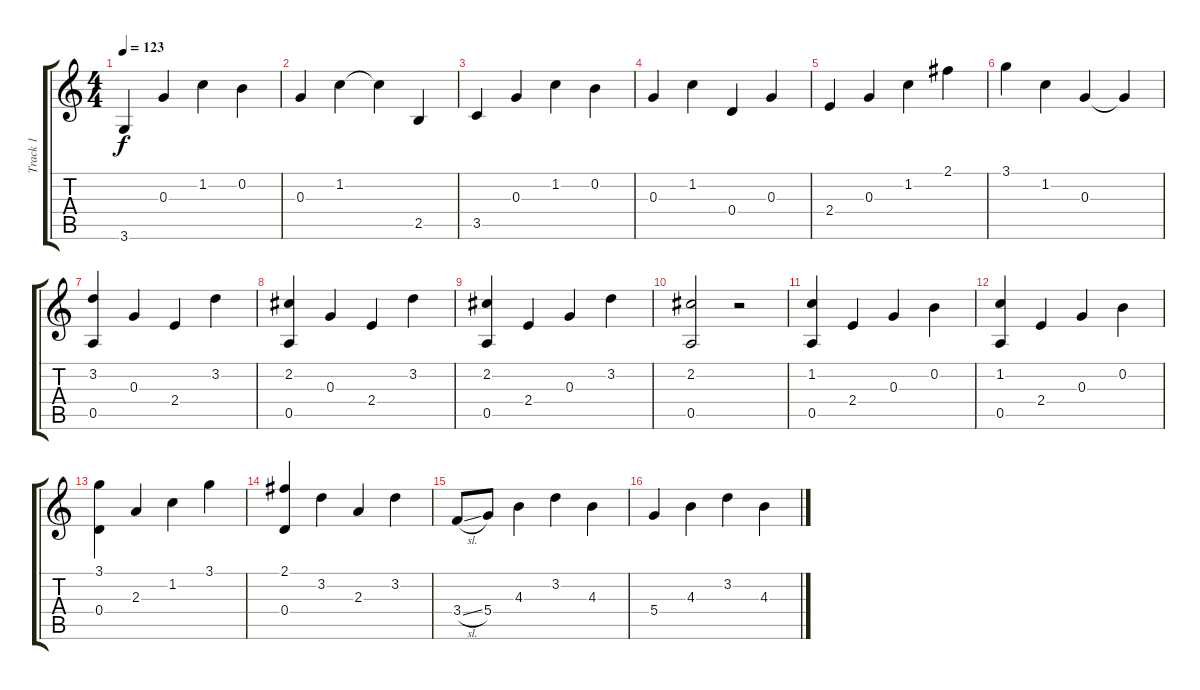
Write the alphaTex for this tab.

\track ("Track 1" "Track 1") {instrument acousticguitarsteel}
\staff {score tabs}
\tuning (E4 B3 G3 D3 A2 E2) {hide}
\ts (4 4)
\tempo 123
\clef g2
\ks c
3.6.4{dy f} 0.3.4 1.2.4 0.2.4 |
0.3.4 1.2.4 1.2{t}.4 2.5.4 |
3.5.4 0.3.4 1.2.4 0.2.4 |
0.3.4 1.2.4 0.4.4 0.3.4 |
2.4.4 0.3.4 1.2.4 2.1.4 |
3.1.4 1.2.4 0.3.4 0.3{t}.4 |
(3.2 0.5).4 0.3.4 2.4.4 3.2.4 |
(2.2 0.5).4 0.3.4 2.4.4 3.2.4 |
(2.2 0.5).4 2.4.4 0.3.4 3.2.4 |
(2.2 0.5).2 r.2 |
(1.2 0.5).4 2.4.4 0.3.4 0.2.4 |
(1.2 0.5).4 2.4.4 0.3.4 0.2.4 |
(3.1 0.4).4 2.3.4 1.2.4 3.1.4 |
(2.1 0.4).4 3.2.4 2.3.4 3.2.4 |
3.4{sl}.8 5.4.8 4.3.4 3.2.4 4.3.4 |
5.4.4 4.3.4 3.2.4 4.3.4
